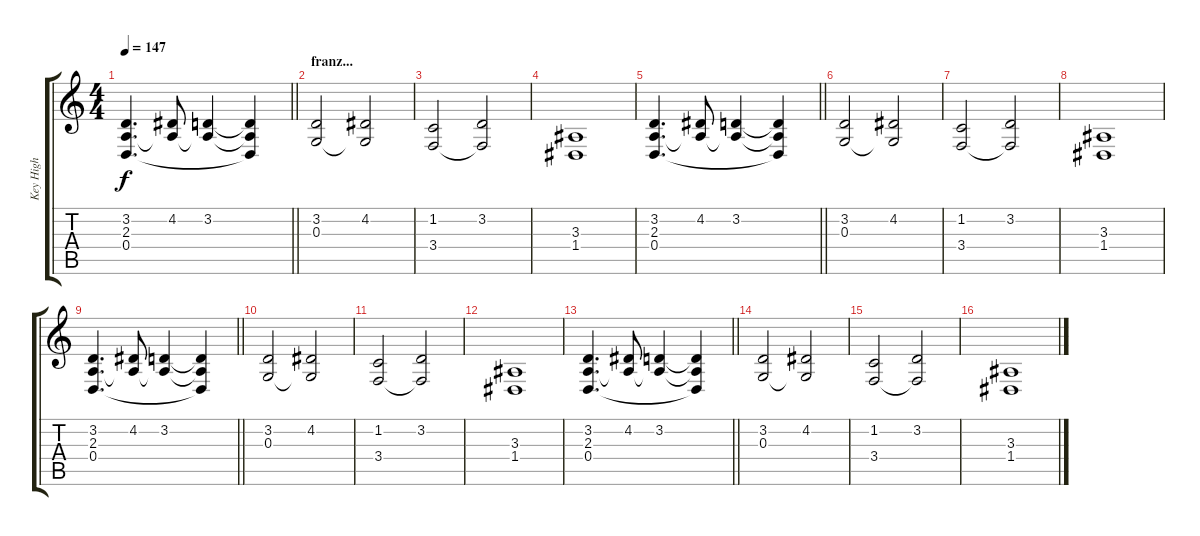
\track ("Key High" "Key High") {instrument acousticgrandpiano}
\staff {score tabs}
\tuning (E4 B3 G3 D3 A2 E2) {hide}
\ts (4 4)
\tempo 147
\clef g2
\barLineRight lightlight
\ks c
(3.2 2.3 0.4).4{d dy f} (4.2 2.3{t}).8 (3.2 2.3{t}).4 (3.2{t} 2.3{t} 0.4{t}).4 |
\section ("" "franz...")
(3.2 0.3).2 (4.2 0.3{t}).2 |
(1.2 3.4).2 (3.2 3.4{t}).2 |
(3.3 1.4).1 |
\barLineRight lightlight
(3.2 2.3 0.4).4{d} (4.2 2.3{t}).8 (3.2 2.3{t}).4 (3.2{t} 2.3{t} 0.4{t}).4 |
(3.2 0.3).2 (4.2 0.3{t}).2 |
(1.2 3.4).2 (3.2 3.4{t}).2 |
(3.3 1.4).1 |
\barLineRight lightlight
(3.2 2.3 0.4).4{d} (4.2 2.3{t}).8 (3.2 2.3{t}).4 (3.2{t} 2.3{t} 0.4{t}).4 |
(3.2 0.3).2 (4.2 0.3{t}).2 |
(1.2 3.4).2 (3.2 3.4{t}).2 |
(3.3 1.4).1 |
\barLineRight lightlight
(3.2 2.3 0.4).4{d} (4.2 2.3{t}).8 (3.2 2.3{t}).4 (3.2{t} 2.3{t} 0.4{t}).4 |
(3.2 0.3).2 (4.2 0.3{t}).2 |
(1.2 3.4).2 (3.2 3.4{t}).2 |
(3.3 1.4).1
